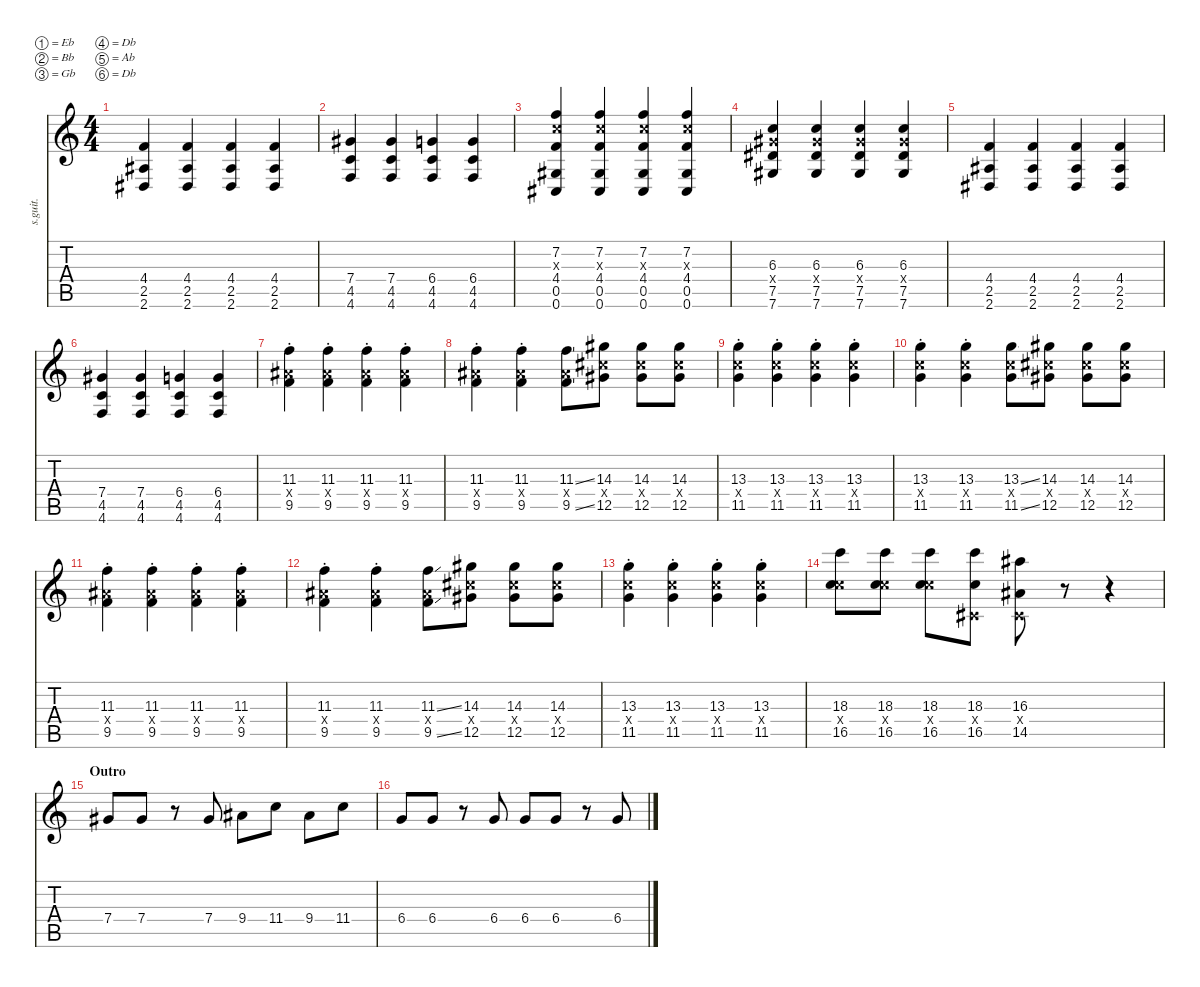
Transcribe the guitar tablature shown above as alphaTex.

\defaultSystemsLayout 4
\hideDynamics
\bracketExtendMode nobrackets
\track ("Josh Farro | Lead Guitar | Dist." "s.guit.") {instrument distortionguitar}
\staff {score tabs}
\tuning (Eb4 Bb3 Gb3 Db3 Ab2 Db2)
\ts (4 4)
\tempo (173 hide)
\clef g2
\ks c
(4.4 2.5{acc #} 2.6{acc #}).4{lyrics (0 "") lyrics (1 "") lyrics (2 "") lyrics (3 "") lyrics (4 "") dy f} (4.4 2.5{acc #} 2.6{acc #}).4{lyrics (0 "") lyrics (1 "") lyrics (2 "") lyrics (3 "") lyrics (4 "")} (4.4 2.5{acc #} 2.6{acc #}).4{lyrics (0 "") lyrics (1 "") lyrics (2 "") lyrics (3 "") lyrics (4 "")} (4.4 2.5{acc #} 2.6{acc #}).4{lyrics (0 "") lyrics (1 "") lyrics (2 "") lyrics (3 "") lyrics (4 "")} |
(7.4{acc #} 4.5 4.6).4{lyrics (0 "") lyrics (1 "") lyrics (2 "") lyrics (3 "") lyrics (4 "")} (7.4{acc #} 4.5 4.6).4{lyrics (0 "") lyrics (1 "") lyrics (2 "") lyrics (3 "") lyrics (4 "")} (6.4 4.5 4.6).4{lyrics (0 "") lyrics (1 "") lyrics (2 "") lyrics (3 "") lyrics (4 "")} (6.4 4.5 4.6).4{lyrics (0 "") lyrics (1 "") lyrics (2 "") lyrics (3 "") lyrics (4 "")} |
(7.2 6.3{x} 4.4 0.5{acc #} 0.6{acc #}).4{lyrics (0 "") lyrics (1 "") lyrics (2 "") lyrics (3 "") lyrics (4 "")} (7.2 6.3{x} 4.4 0.5{acc #} 0.6{acc #}).4{lyrics (0 "") lyrics (1 "") lyrics (2 "") lyrics (3 "") lyrics (4 "")} (7.2 6.3{x} 4.4 0.5{acc #} 0.6{acc #}).4{lyrics (0 "") lyrics (1 "") lyrics (2 "") lyrics (3 "") lyrics (4 "")} (7.2 6.3{x} 4.4 0.5{acc #} 0.6{acc #}).4{lyrics (0 "") lyrics (1 "") lyrics (2 "") lyrics (3 "") lyrics (4 "")} |
(6.3 7.4{x acc #} 7.5{acc #} 7.6{acc #}).4{lyrics (0 "") lyrics (1 "") lyrics (2 "") lyrics (3 "") lyrics (4 "")} (6.3 7.4{x acc #} 7.5{acc #} 7.6{acc #}).4{lyrics (0 "") lyrics (1 "") lyrics (2 "") lyrics (3 "") lyrics (4 "")} (6.3 7.4{x acc #} 7.5{acc #} 7.6{acc #}).4{lyrics (0 "") lyrics (1 "") lyrics (2 "") lyrics (3 "") lyrics (4 "")} (6.3 7.4{x acc #} 7.5{acc #} 7.6{acc #}).4{lyrics (0 "") lyrics (1 "") lyrics (2 "") lyrics (3 "") lyrics (4 "")} |
(4.4 2.5{acc #} 2.6{acc #}).4{lyrics (0 "") lyrics (1 "") lyrics (2 "") lyrics (3 "") lyrics (4 "")} (4.4 2.5{acc #} 2.6{acc #}).4{lyrics (0 "") lyrics (1 "") lyrics (2 "") lyrics (3 "") lyrics (4 "")} (4.4 2.5{acc #} 2.6{acc #}).4{lyrics (0 "") lyrics (1 "") lyrics (2 "") lyrics (3 "") lyrics (4 "")} (4.4 2.5{acc #} 2.6{acc #}).4{lyrics (0 "") lyrics (1 "") lyrics (2 "") lyrics (3 "") lyrics (4 "")} |
(7.4{acc #} 4.5 4.6).4{lyrics (0 "") lyrics (1 "") lyrics (2 "") lyrics (3 "") lyrics (4 "")} (7.4{acc #} 4.5 4.6).4{lyrics (0 "") lyrics (1 "") lyrics (2 "") lyrics (3 "") lyrics (4 "")} (6.4 4.5 4.6).4{lyrics (0 "") lyrics (1 "") lyrics (2 "") lyrics (3 "") lyrics (4 "")} (6.4 4.5 4.6).4{lyrics (0 "") lyrics (1 "") lyrics (2 "") lyrics (3 "") lyrics (4 "")} |
(11.3{st} 9.4{st x acc #} 9.5{st}).4{lyrics (0 "") lyrics (1 "") lyrics (2 "") lyrics (3 "") lyrics (4 "")} (11.3{st} 9.4{st x acc #} 9.5{st}).4{lyrics (0 "") lyrics (1 "") lyrics (2 "") lyrics (3 "") lyrics (4 "")} (11.3{st} 9.4{st x acc #} 9.5{st}).4{lyrics (0 "") lyrics (1 "") lyrics (2 "") lyrics (3 "") lyrics (4 "")} (11.3{st} 9.4{st x acc #} 9.5{st}).4{lyrics (0 "") lyrics (1 "") lyrics (2 "") lyrics (3 "") lyrics (4 "")} |
(11.3{st} 9.4{st x acc #} 9.5{st}).4{lyrics (0 "") lyrics (1 "") lyrics (2 "") lyrics (3 "") lyrics (4 "")} (11.3{st} 9.4{st x acc #} 9.5{st}).4{lyrics (0 "") lyrics (1 "") lyrics (2 "") lyrics (3 "") lyrics (4 "")} (11.3{ss} 9.4{x acc #} 9.5{ss}).8{lyrics (0 "") lyrics (1 "") lyrics (2 "") lyrics (3 "") lyrics (4 "")} (14.3{acc #} 12.4{x acc #} 12.5{acc #}).8{lyrics (0 "") lyrics (1 "") lyrics (2 "") lyrics (3 "") lyrics (4 "")} (14.3{acc #} 12.4{x acc #} 12.5{acc #}).8{lyrics (0 "") lyrics (1 "") lyrics (2 "") lyrics (3 "") lyrics (4 "")} (14.3{acc #} 12.4{x acc #} 12.5{acc #}).8{lyrics (0 "") lyrics (1 "") lyrics (2 "") lyrics (3 "") lyrics (4 "")} |
(13.3{st} 11.4{st x} 11.5{st}).4{lyrics (0 "") lyrics (1 "") lyrics (2 "") lyrics (3 "") lyrics (4 "")} (13.3{st} 11.4{st x} 11.5{st}).4{lyrics (0 "") lyrics (1 "") lyrics (2 "") lyrics (3 "") lyrics (4 "")} (13.3{st} 11.4{st x} 11.5{st}).4{lyrics (0 "") lyrics (1 "") lyrics (2 "") lyrics (3 "") lyrics (4 "")} (13.3{st} 11.4{st x} 11.5{st}).4{lyrics (0 "") lyrics (1 "") lyrics (2 "") lyrics (3 "") lyrics (4 "")} |
(13.3{st} 11.4{st x} 11.5{st}).4{lyrics (0 "") lyrics (1 "") lyrics (2 "") lyrics (3 "") lyrics (4 "")} (13.3{st} 11.4{st x} 11.5{st}).4{lyrics (0 "") lyrics (1 "") lyrics (2 "") lyrics (3 "") lyrics (4 "")} (13.3{ss} 11.4{x} 11.5{ss}).8{lyrics (0 "") lyrics (1 "") lyrics (2 "") lyrics (3 "") lyrics (4 "")} (14.3{acc #} 12.4{x acc #} 12.5{acc #}).8{lyrics (0 "") lyrics (1 "") lyrics (2 "") lyrics (3 "") lyrics (4 "")} (14.3{acc #} 12.4{x acc #} 12.5{acc #}).8{lyrics (0 "") lyrics (1 "") lyrics (2 "") lyrics (3 "") lyrics (4 "")} (14.3{acc #} 12.4{x acc #} 12.5{acc #}).8{lyrics (0 "") lyrics (1 "") lyrics (2 "") lyrics (3 "") lyrics (4 "")} |
(11.3{st} 9.4{st x acc #} 9.5{st}).4{lyrics (0 "") lyrics (1 "") lyrics (2 "") lyrics (3 "") lyrics (4 "")} (11.3{st} 9.4{st x acc #} 9.5{st}).4{lyrics (0 "") lyrics (1 "") lyrics (2 "") lyrics (3 "") lyrics (4 "")} (11.3{st} 9.4{st x acc #} 9.5{st}).4{lyrics (0 "") lyrics (1 "") lyrics (2 "") lyrics (3 "") lyrics (4 "")} (11.3{st} 9.4{st x acc #} 9.5{st}).4{lyrics (0 "") lyrics (1 "") lyrics (2 "") lyrics (3 "") lyrics (4 "")} |
(11.3{st} 9.4{st x acc #} 9.5{st}).4{lyrics (0 "") lyrics (1 "") lyrics (2 "") lyrics (3 "") lyrics (4 "")} (11.3{st} 9.4{st x acc #} 9.5{st}).4{lyrics (0 "") lyrics (1 "") lyrics (2 "") lyrics (3 "") lyrics (4 "")} (11.3{ss} 9.4{x acc #} 9.5{ss}).8{lyrics (0 "") lyrics (1 "") lyrics (2 "") lyrics (3 "") lyrics (4 "")} (14.3{acc #} 12.4{x acc #} 12.5{acc #}).8{lyrics (0 "") lyrics (1 "") lyrics (2 "") lyrics (3 "") lyrics (4 "")} (14.3{acc #} 12.4{x acc #} 12.5{acc #}).8{lyrics (0 "") lyrics (1 "") lyrics (2 "") lyrics (3 "") lyrics (4 "")} (14.3{acc #} 12.4{x acc #} 12.5{acc #}).8{lyrics (0 "") lyrics (1 "") lyrics (2 "") lyrics (3 "") lyrics (4 "")} |
(13.3{st} 11.4{st x} 11.5{st}).4{lyrics (0 "") lyrics (1 "") lyrics (2 "") lyrics (3 "") lyrics (4 "")} (13.3{st} 11.4{st x} 11.5{st}).4{lyrics (0 "") lyrics (1 "") lyrics (2 "") lyrics (3 "") lyrics (4 "")} (13.3{st} 11.4{st x} 11.5{st}).4{lyrics (0 "") lyrics (1 "") lyrics (2 "") lyrics (3 "") lyrics (4 "")} (13.3{st} 11.4{st x} 11.5{st}).4{lyrics (0 "") lyrics (1 "") lyrics (2 "") lyrics (3 "") lyrics (4 "")} |
(18.3 11.4{x} 16.5).8{lyrics (0 "") lyrics (1 "") lyrics (2 "") lyrics (3 "") lyrics (4 "")} (18.3 11.4{x} 16.5).8{lyrics (0 "") lyrics (1 "") lyrics (2 "") lyrics (3 "") lyrics (4 "")} (18.3 11.4{x} 16.5).8{lyrics (0 "") lyrics (1 "") lyrics (2 "") lyrics (3 "") lyrics (4 "")} (18.3 16.5 0.4{x acc #}).8{lyrics (0 "") lyrics (1 "") lyrics (2 "") lyrics (3 "") lyrics (4 "")} (14.5{acc #} 0.4{x acc #} 16.3{acc #}).8{lyrics (0 "") lyrics (1 "") lyrics (2 "") lyrics (3 "") lyrics (4 "")} r.8 r.4 |
\section ("" "Outro")
7.4{acc #}.8{lyrics (0 "") lyrics (1 "") lyrics (2 "") lyrics (3 "") lyrics (4 "")} 7.4{acc #}.8{lyrics (0 "") lyrics (1 "") lyrics (2 "") lyrics (3 "") lyrics (4 "")} r.8 7.4{acc #}.8{lyrics (0 "") lyrics (1 "") lyrics (2 "") lyrics (3 "") lyrics (4 "")} 9.4{acc #}.8{lyrics (0 "") lyrics (1 "") lyrics (2 "") lyrics (3 "") lyrics (4 "")} 11.4.8{lyrics (0 "") lyrics (1 "") lyrics (2 "") lyrics (3 "") lyrics (4 "")} 9.4{acc #}.8{lyrics (0 "") lyrics (1 "") lyrics (2 "") lyrics (3 "") lyrics (4 "")} 11.4.8{lyrics (0 "") lyrics (1 "") lyrics (2 "") lyrics (3 "") lyrics (4 "")} |
6.4.8{lyrics (0 "") lyrics (1 "") lyrics (2 "") lyrics (3 "") lyrics (4 "")} 6.4.8{lyrics (0 "") lyrics (1 "") lyrics (2 "") lyrics (3 "") lyrics (4 "")} r.8 6.4.8{lyrics (0 "") lyrics (1 "") lyrics (2 "") lyrics (3 "") lyrics (4 "")} 6.4.8{lyrics (0 "") lyrics (1 "") lyrics (2 "") lyrics (3 "") lyrics (4 "")} 6.4.8{lyrics (0 "") lyrics (1 "") lyrics (2 "") lyrics (3 "") lyrics (4 "")} r.8 6.4.8{lyrics (0 "") lyrics (1 "") lyrics (2 "") lyrics (3 "") lyrics (4 "")}
